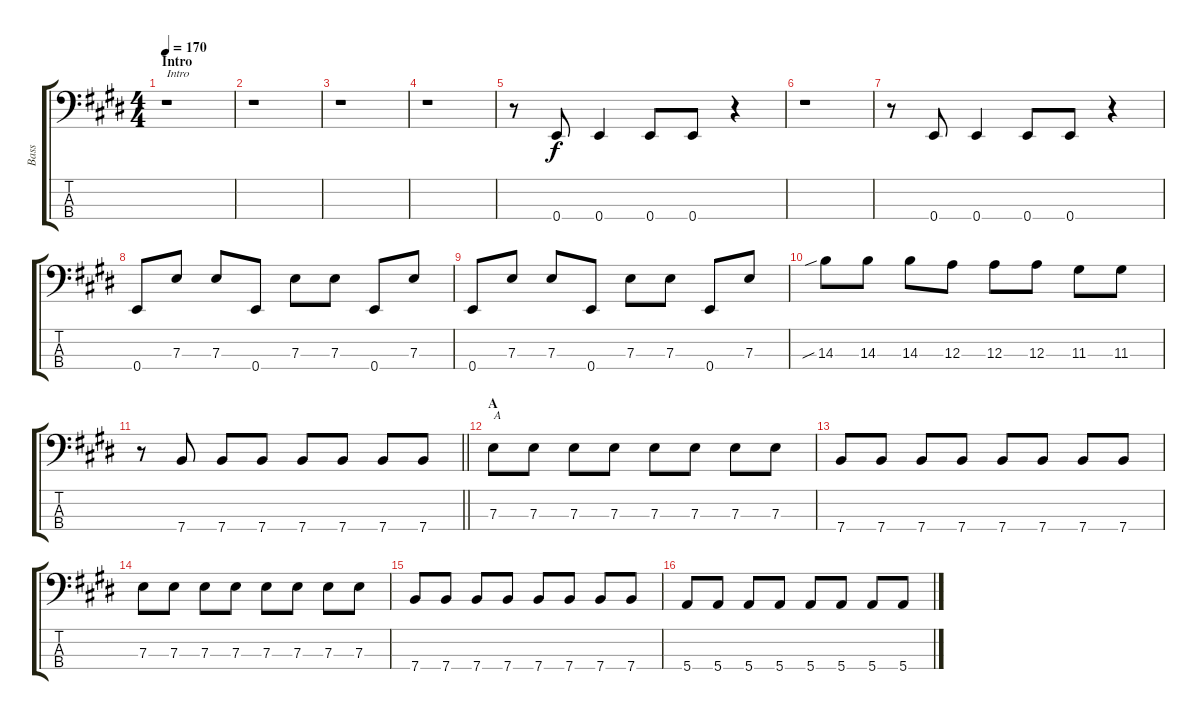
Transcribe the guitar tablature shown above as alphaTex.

\track ("Bass" "Bass") {instrument electricbasspick}
\staff {score tabs}
\tuning (G2 D2 A1 E1) {hide}
\ts (4 4)
\section ("" "Intro")
\tempo 170
\clef f4
\ks e
r.1{txt "Intro" dy f instrument electricbasspick} |
r.1 |
r.1 |
r.1 |
r.8 0.4.8 0.4.4 0.4.8 0.4.8 r.4 |
r.1 |
r.8 0.4.8 0.4.4 0.4.8 0.4.8 r.4 |
0.4.8 7.3.8 7.3.8 0.4.8 7.3.8 7.3.8 0.4.8 7.3.8 |
0.4.8 7.3.8 7.3.8 0.4.8 7.3.8 7.3.8 0.4.8 7.3.8 |
14.3{sib}.8 14.3.8 14.3.8 12.3.8 12.3.8 12.3.8 11.3.8 11.3.8 |
\barLineRight lightlight
r.8 7.4.8 7.4.8 7.4.8 7.4.8 7.4.8 7.4.8 7.4.8 |
\section ("" "A")
7.3.8{txt "A"} 7.3.8 7.3.8 7.3.8 7.3.8 7.3.8 7.3.8 7.3.8 |
7.4.8 7.4.8 7.4.8 7.4.8 7.4.8 7.4.8 7.4.8 7.4.8 |
7.3.8 7.3.8 7.3.8 7.3.8 7.3.8 7.3.8 7.3.8 7.3.8 |
7.4.8 7.4.8 7.4.8 7.4.8 7.4.8 7.4.8 7.4.8 7.4.8 |
5.4.8 5.4.8 5.4.8 5.4.8 5.4.8 5.4.8 5.4.8 5.4.8
